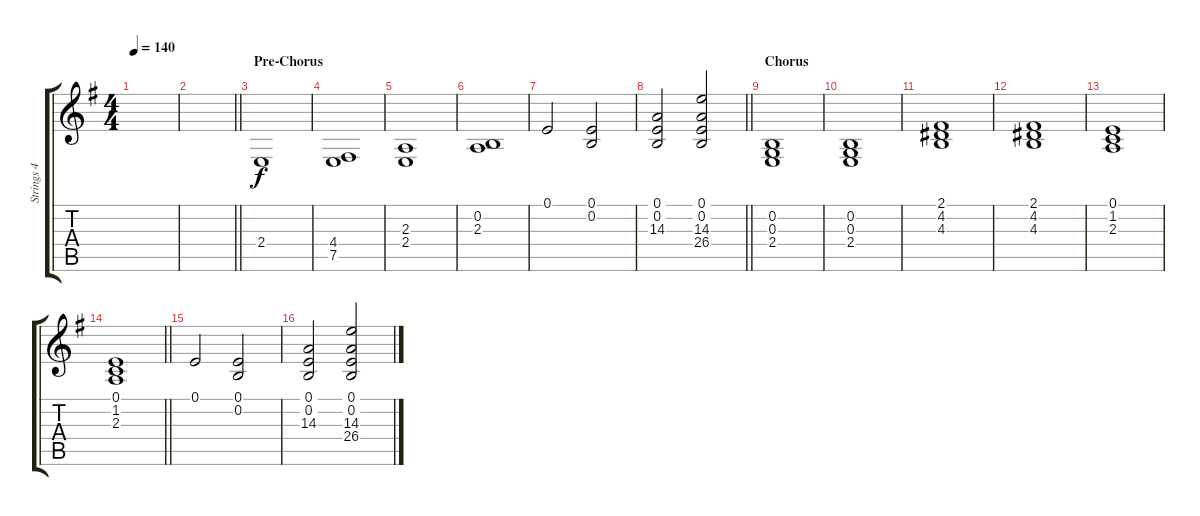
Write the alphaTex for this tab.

\track ("Strings 4" "Strings 4") {instrument stringensemble1}
\staff {score tabs}
\tuning (E4 B3 G3 D3 A2 E2) {hide}
\ts (4 4)
\tempo 140
\clef g2
\ks g
|
\barLineRight lightlight
|
\section ("" "Pre-Chorus")
2.4.1 |
(4.4 7.5).1 |
(2.3 2.4).1 |
(0.2 2.3).1 |
0.1.2 (0.1 0.2).2 |
\barLineRight lightlight
(0.1 0.2 14.3).2 (0.1 0.2 14.3 26.4).2 |
\section ("" "Chorus")
(0.2 0.3 2.4).1 |
(0.2 0.3 2.4).1 |
(2.1 4.2 4.3).1 |
(2.1 4.2 4.3).1 |
(0.1 1.2 2.3).1 |
\barLineRight lightlight
(0.1 1.2 2.3).1 |
0.1.2 (0.1 0.2).2 |
(0.1 0.2 14.3).2 (0.1 0.2 14.3 26.4).2
